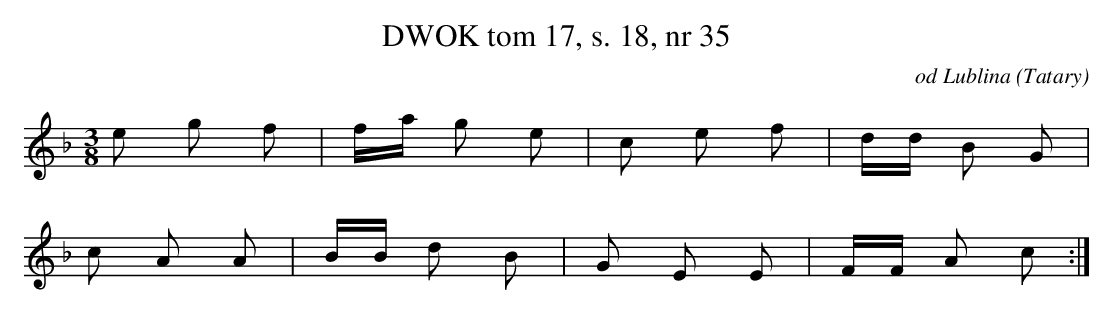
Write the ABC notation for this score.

X:1
T:DWOK tom 17, s. 18, nr 35
O: od Lublina (Tatary)
L:1/16
M:3/8
K:F
e2 g2 f2|fa g2 e2|c2 e2 f2|dd B2 G2|
c2 A2 A2|BB d2 B2|G2 E2 E2|FF A2 c2:|
